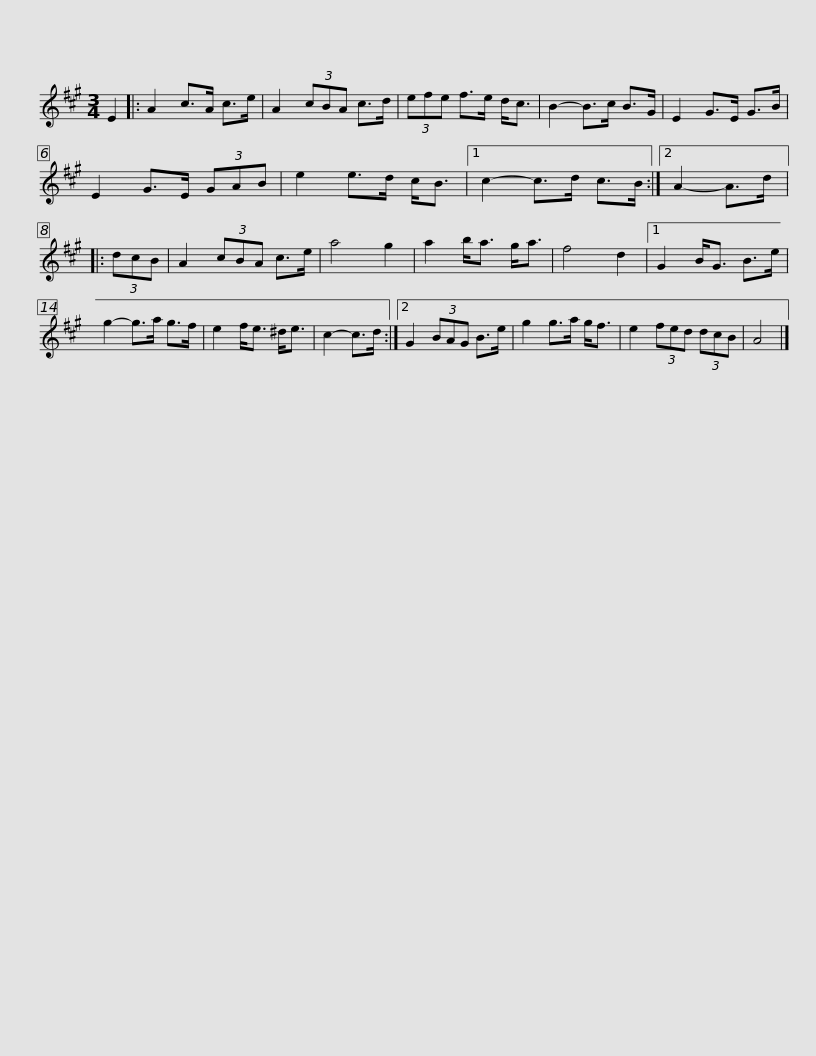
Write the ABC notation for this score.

X:1
L:1/8
M:3/4
I:linebreak $
K:A
V:1 treble
V:1
 E2 |: A2 c>A c>e | A2 (3cBA c>d | (3efe f>e d<c | B2- B>c B>G | %5
 E2 G>E G>B | E2 G>E (3GAB |$ e2 e>d c<B |1 c2- c>d c>B :|2 A2- A>d |: %10
 (3dcB | A2 (3cBA c>e | a4 g2 | a2 b<a g<a | f4 d2 |1$ %15
 G2 B<G B>e | g2- g>a g>f | e2 f<e ^d<e | c2- c>d :|2 G2 (3BAG B>e | %20
 g2 g>a g<f | e2 (3fed (3dcB | A4 |] %23
